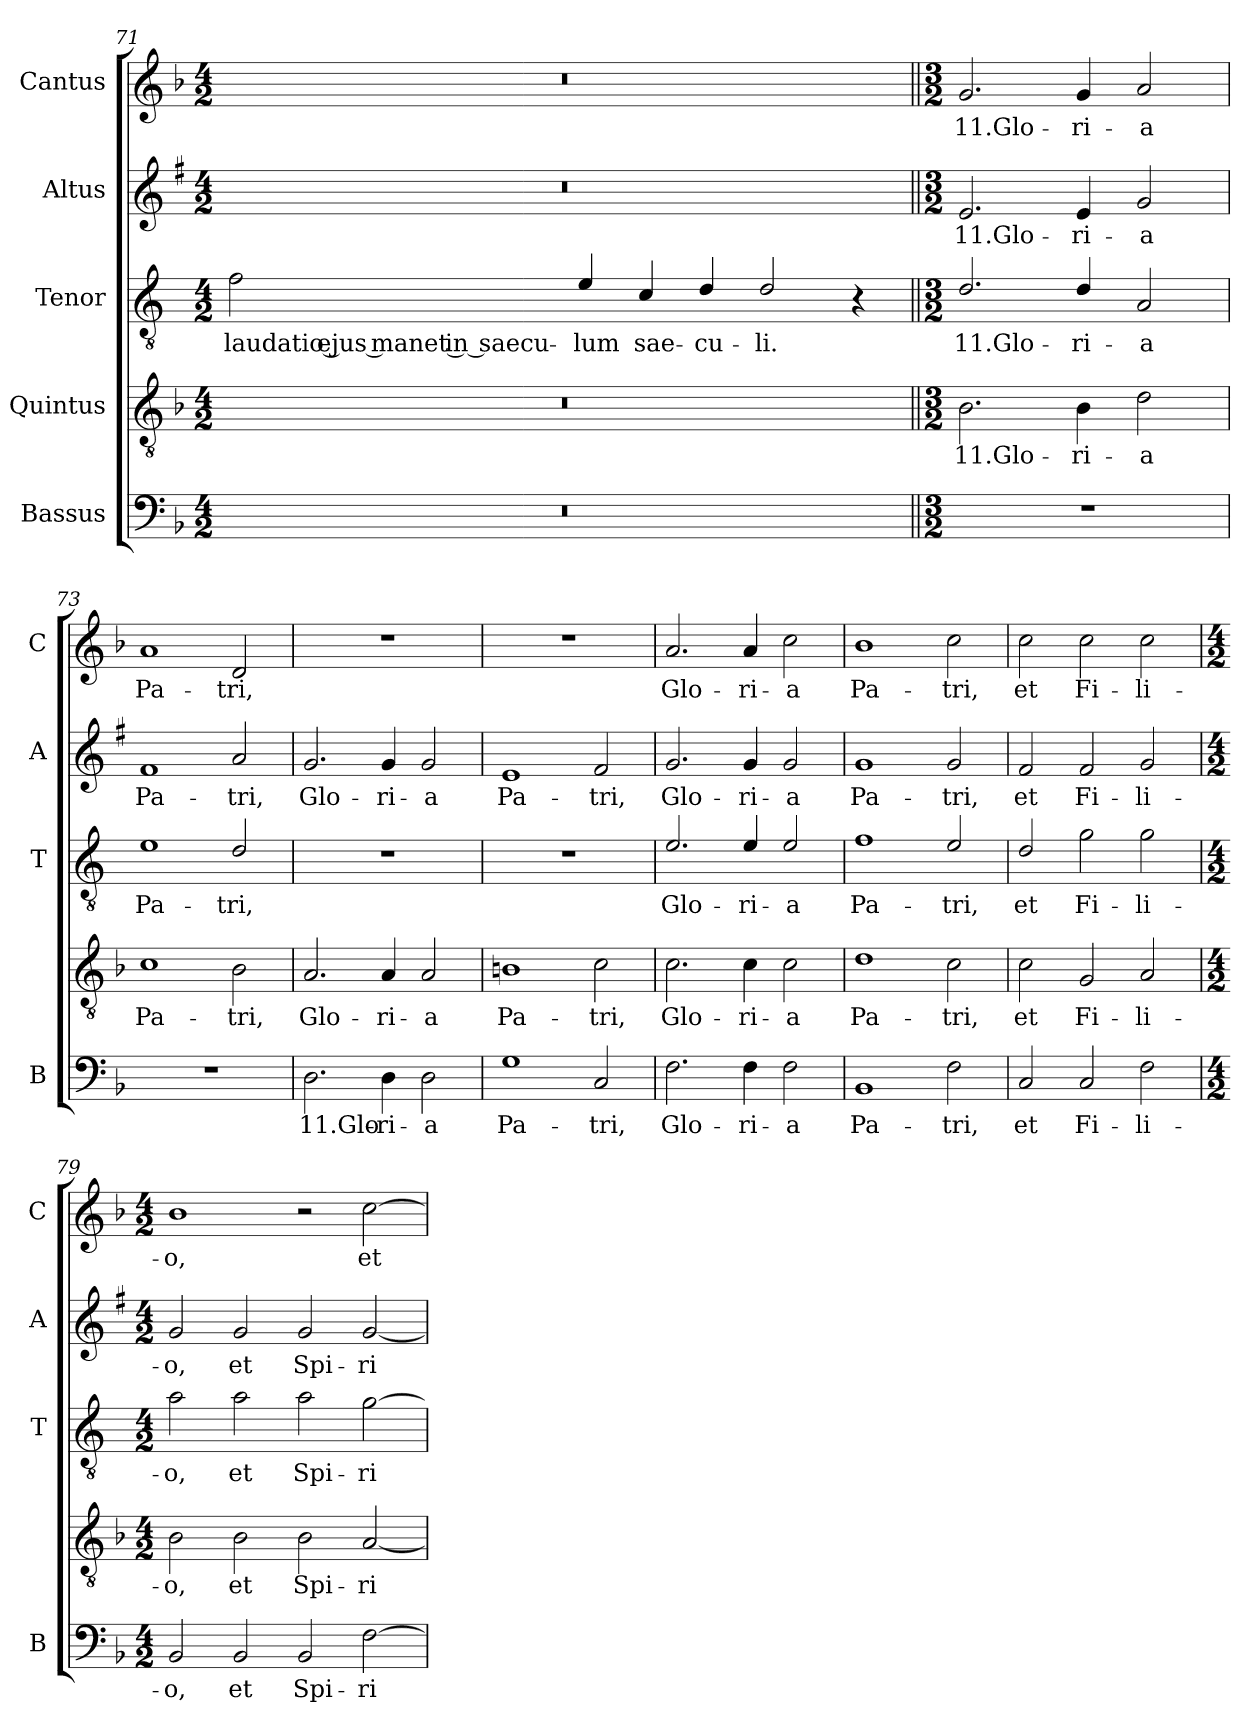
**kern	**text	**kern	**text	**kern	**text	**kern	**text	**kern	**text
*part5	*part5	*part4	*part4	*part3	*part3	*part2	*part2	*part1	*part1
*staff5	*staff5	*staff4	*staff4	*staff3	*staff3	*staff2	*staff2	*staff1	*staff1
*I"Bassus	*	*I"Quintus	*	*I"Tenor	*	*I"Altus	*	*I"Cantus	*
*I'B	*	*	*	*I'T	*	*I'A	*	*I'C	*
*clefF4	*	*clefGv2	*	*clefGv2	*	*clefG2	*	*clefG2	*
*	*	*	*	*ITrd4c7	*	*ITrd1c2	*	*	*
*k[b-]	*	*k[b-]	*	*k[b-]	*	*k[b-]	*	*k[b-]	*
*F:	*	*F:	*	*F:	*	*F:	*	*F:	*
*M4/2	*	*M4/2	*	*M4/2	*	*M4/2	*	*M4/2	*
=71	=71	=71	=71	=71	=71	=71	=71	=71	=71
!	!	!	!	!	!LO:LY:b	!	!	!	!
0r	.	0r	.	2B-\	laudatio ejus manet in saecu-	0r	.	0r	.
!	!	!	!	!	!LO:LY:b	!	!	!	!
.	.	.	.	4A/	-lum	.	.	.	.
!	!	!	!	!	!LO:LY:b	!	!	!	!
.	.	.	.	4F/	sae-	.	.	.	.
!	!	!	!	!	!LO:LY:b	!	!	!	!
.	.	.	.	4G/	-cu-	.	.	.	.
!	!	!	!	!	!LO:LY:b	!	!	!	!
.	.	.	.	2G/	-li.	.	.	.	.
.	.	.	.	4r	.	.	.	.	.
!!LO:PB:g=z
=72||	=72||	=72||	=72||	=72||	=72||	=72||	=72||	=72||	=72||
*M3/2	*	*M3/2	*	*M3/2	*	*M3/2	*	*M3/2	*
!	!	!	!LO:LY:b	!	!LO:LY:b	!	!LO:LY:b	!	!LO:LY:b
1.r	.	2.B-\	11.Glo-	2.G/	11.Glo-	2.d/	11.Glo-	2.g/	11.Glo-
!	!	!	!LO:LY:b	!	!LO:LY:b	!	!LO:LY:b	!	!LO:LY:b
.	.	4B-\	-ri-	4G/	-ri-	4d/	-ri-	4g/	-ri-
!	!	!	!LO:LY:b	!	!LO:LY:b	!	!LO:LY:b	!	!LO:LY:b
.	.	2d\	-a	2D/	-a	2f/	-a	2a/	-a
=73	=73	=73	=73	=73	=73	=73	=73	=73	=73
!	!	!	!LO:LY:b	!	!LO:LY:b	!	!LO:LY:b	!	!LO:LY:b
1.r	.	1c	Pa-	1A	Pa-	1e	Pa-	1a	Pa-
!	!	!	!LO:LY:b	!	!LO:LY:b	!	!LO:LY:b	!	!LO:LY:b
.	.	2B-\	-tri,	2G/	-tri,	2g/	-tri,	2d/	-tri,
=74	=74	=74	=74	=74	=74	=74	=74	=74	=74
!	!LO:LY:b	!	!LO:LY:b	!	!	!	!LO:LY:b	!	!
2.D\	11.Glo-	2.A/	Glo-	1.r	.	2.f/	Glo-	1.r	.
!	!LO:LY:b	!	!LO:LY:b	!	!	!	!LO:LY:b	!	!
4D\	-ri-	4A/	-ri-	.	.	4f/	-ri-	.	.
!	!LO:LY:b	!	!LO:LY:b	!	!	!	!LO:LY:b	!	!
2D\	-a	2A/	-a	.	.	2f/	-a	.	.
=75	=75	=75	=75	=75	=75	=75	=75	=75	=75
!	!LO:LY:b	!	!LO:LY:b	!	!	!	!LO:LY:b	!	!
1G	Pa-	1Bn	Pa-	1.r	.	1d	Pa-	1.r	.
!	!LO:LY:b	!	!LO:LY:b	!	!	!	!LO:LY:b	!	!
2C/	-tri,	2c\	-tri,	.	.	2e/	-tri,	.	.
=76	=76	=76	=76	=76	=76	=76	=76	=76	=76
!	!LO:LY:b	!	!LO:LY:b	!	!LO:LY:b	!	!LO:LY:b	!	!LO:LY:b
2.F\	Glo-	2.c\	Glo-	2.A/	Glo-	2.f/	Glo-	2.a/	Glo-
!	!LO:LY:b	!	!LO:LY:b	!	!LO:LY:b	!	!LO:LY:b	!	!LO:LY:b
4F\	-ri-	4c\	-ri-	4A/	-ri-	4f/	-ri-	4a/	-ri-
!	!LO:LY:b	!	!LO:LY:b	!	!LO:LY:b	!	!LO:LY:b	!	!LO:LY:b
2F\	-a	2c\	-a	2A/	-a	2f/	-a	2cc\	-a
=77	=77	=77	=77	=77	=77	=77	=77	=77	=77
!	!LO:LY:b	!	!LO:LY:b	!	!LO:LY:b	!	!LO:LY:b	!	!LO:LY:b
1BB-	Pa-	1d	Pa-	1B-	Pa-	1f	Pa-	1b-	Pa-
!	!LO:LY:b	!	!LO:LY:b	!	!LO:LY:b	!	!LO:LY:b	!	!LO:LY:b
2F\	-tri,	2c\	-tri,	2A/	-tri,	2f/	-tri,	2cc\	-tri,
!!LO:LB:g=z
=78	=78	=78	=78	=78	=78	=78	=78	=78	=78
!	!LO:LY:b	!	!LO:LY:b	!	!LO:LY:b	!	!LO:LY:b	!	!LO:LY:b
2C/	et	2c\	et	2G/	et	2e/	et	2cc\	et
!	!LO:LY:b	!	!LO:LY:b	!	!LO:LY:b	!	!LO:LY:b	!	!LO:LY:b
2C/	Fi-	2G/	Fi-	2c\	Fi-	2e/	Fi-	2cc\	Fi-
!	!LO:LY:b	!	!LO:LY:b	!	!LO:LY:b	!	!LO:LY:b	!	!LO:LY:b
2F\	-li-	2A/	-li-	2c\	-li-	2f/	-li-	2cc\	-li-
=79	=79	=79	=79	=79	=79	=79	=79	=79	=79
*M4/2	*	*M4/2	*	*M4/2	*	*M4/2	*	*M4/2	*
!	!LO:LY:b	!	!LO:LY:b	!	!LO:LY:b	!	!LO:LY:b	!	!LO:LY:b
2BB-/	-o,	2B-\	-o,	2d\	-o,	2f/	-o,	1b-	-o,
!	!LO:LY:b	!	!LO:LY:b	!	!LO:LY:b	!	!LO:LY:b	!	!
2BB-/	et	2B-\	et	2d\	et	2f/	et	.	.
!	!LO:LY:b	!	!LO:LY:b	!	!LO:LY:b	!	!LO:LY:b	!	!
2BB-/	Spi-	2B-\	Spi-	2d\	Spi-	2f/	Spi-	2r	.
!	!LO:LY:b	!	!LO:LY:b	!	!LO:LY:b	!	!LO:LY:b	!	!LO:LY:b
[2F\	-ri-	[2A/	-ri-	[2c\	-ri-	[2f/	-ri-	[2cc\	et
=	=	=	=	=	=	=	=	=	=
*-	*-	*-	*-	*-	*-	*-	*-	*-	*-
